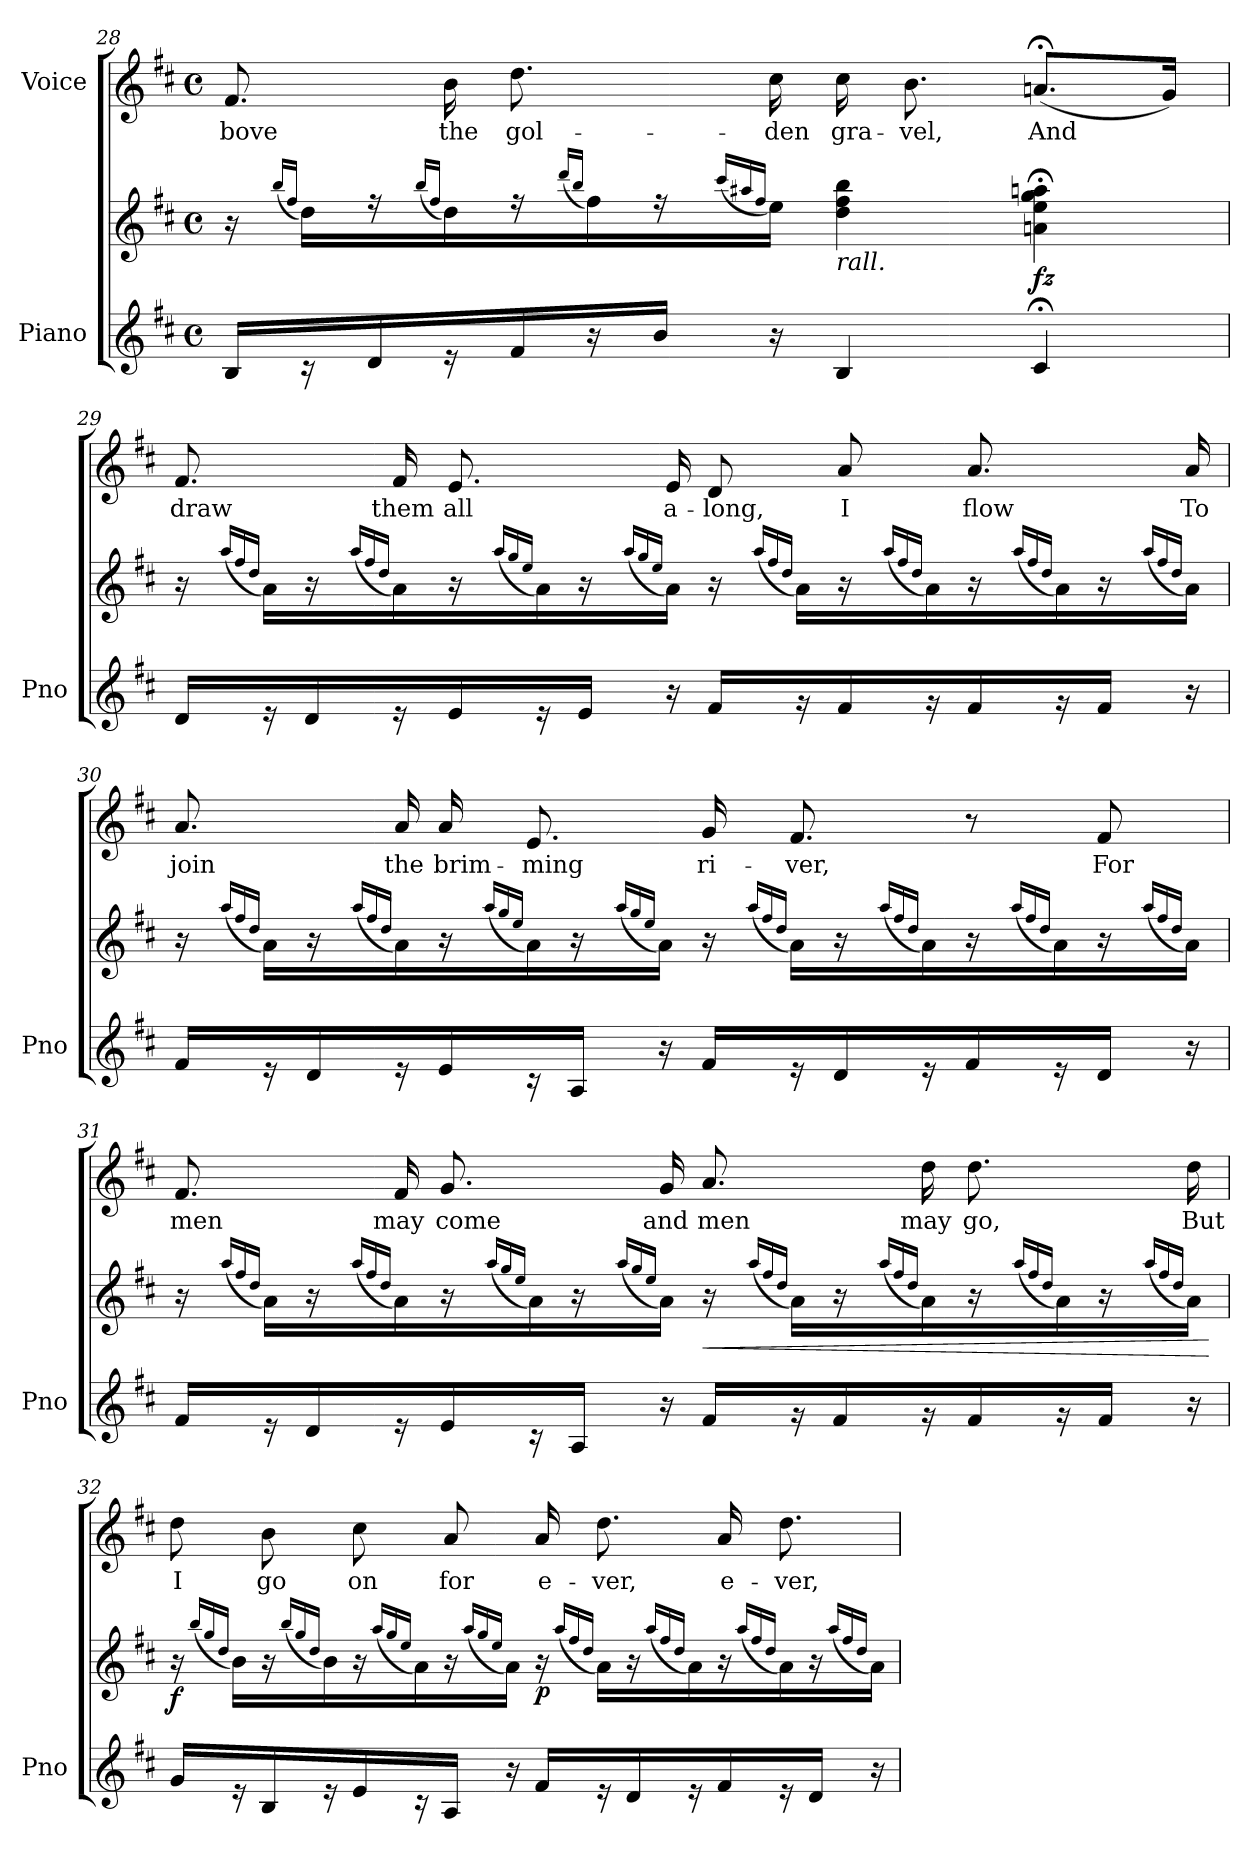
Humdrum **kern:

**kern	**kern	**dynam	**kern	**text
*part2	*part2	*part2	*part1	*part1
*staff3	*staff2	*staff2/3	*staff1	*staff1
*I"Piano	*	*	*I"Voice	*
*I'Pno	*	*	*	*
*clefG2	*clefG2	*	*clefG2	*
*k[f#c#]	*k[f#c#]	*	*k[f#c#]	*
*M4/4	*M4/4	*	*M4/4	*
*met(c)	*met(c)	*	*met(c)	*
=28	=28	=28	=28	=28
!	!	!	!	!LO:LY:b
16B/LL	16r	.	8.f#/	-bove
.	(16qbb/LL	.	.	.
.	16qff#/JJ	.	.	.
16r	16dd\LL)	.	.	.
16d/	16r	.	.	.
.	(16qbb/LL	.	.	.
.	16qff#/JJ	.	.	.
!	!	!	!	!LO:LY:b
16r	16dd\)	.	16b\	the
!	!	!	!	!LO:LY:b
16f#/	16r	.	8.dd\	gol-
.	(16qddd/LL	.	.	.
.	16qbb/JJ	.	.	.
16r	16ff#\)	.	.	.
16b/JJ	16r	.	.	.
.	(16qccc#/LL	.	.	.
.	16qaa#X/	.	.	.
.	16qff#/JJ	.	.	.
!	!	!	!	!LO:LY:b
16r	16ee\JJ)	.	16cc#\	-den
!	!LO:TX:b:i:t=rall.	!	!	!
!	!	!	!	!LO:LY:b
4B/	4dd\ 4ff#\ 4bb\	.	16cc#\	gra-
!	!	!	!	!LO:LY:b
.	.	.	8.b\	-vel,
!	!	!LO:DY:b	!	!LO:LY:b
4c#;/	4an\;< 4ee\;< 4gg\;< 4aan\;<	fz	(8.an;</L	And
.	.	.	16g/Jk)	.
!!LO:PB:g=z
=29	=29	=29	=29	=29
!	!	!LO:DY:b	!	!LO:LY:b
!	!	!LO:DY:n=1:b	!	!
16d/LL	16r	p other-dynamics	8.f#/	draw
.	(16qaa/LL	.	.	.
.	16qff#/	.	.	.
.	16qdd/JJ	.	.	.
16r	16a\LL)	.	.	.
16d/	16r	.	.	.
.	(16qaa/LL	.	.	.
.	16qff#/	.	.	.
.	16qdd/JJ	.	.	.
!	!	!	!	!LO:LY:b
16r	16a\)	.	16f#/	them
!	!	!	!	!LO:LY:b
16e/	16r	.	8.e/	all
.	(16qaa/LL	.	.	.
.	16qgg/	.	.	.
.	16qee/JJ	.	.	.
16r	16a\)	.	.	.
16e/JJ	16r	.	.	.
.	(16qaa/LL	.	.	.
.	16qgg/	.	.	.
.	16qee/JJ	.	.	.
!	!	!	!	!LO:LY:b
16r	16a\JJ)	.	16e/	a-
!	!	!	!	!LO:LY:b
16f#/LL	16r	.	8d/	-long,
.	(16qaa/LL	.	.	.
.	16qff#/	.	.	.
.	16qdd/JJ	.	.	.
16r	16a\LL)	.	.	.
!	!	!	!	!LO:LY:b
16f#/	16r	.	8a/	I
.	(16qaa/LL	.	.	.
.	16qff#/	.	.	.
.	16qdd/JJ	.	.	.
16r	16a\)	.	.	.
!	!	!	!	!LO:LY:b
16f#/	16r	.	8.a/	flow
.	(16qaa/LL	.	.	.
.	16qff#/	.	.	.
.	16qdd/JJ	.	.	.
16r	16a\)	.	.	.
16f#/JJ	16r	.	.	.
.	(16qaa/LL	.	.	.
.	16qff#/	.	.	.
.	16qdd/JJ	.	.	.
!	!	!	!	!LO:LY:b
16r	16a\JJ)	.	16a/	To
!!LO:LB:g=z
=30	=30	=30	=30	=30
!	!	!	!	!LO:LY:b
16f#/LL	16r	.	8.a/	join
.	(16qaa/LL	.	.	.
.	16qff#/	.	.	.
.	16qdd/JJ	.	.	.
16r	16a\LL)	.	.	.
16d/	16r	.	.	.
.	(16qaa/LL	.	.	.
.	16qff#/	.	.	.
.	16qdd/JJ	.	.	.
!	!	!	!	!LO:LY:b
16r	16a\)	.	16a/	the
!	!	!	!	!LO:LY:b
16e/	16r	.	16a/	brim-
.	(16qaa/LL	.	.	.
.	16qgg/	.	.	.
.	16qee/JJ	.	.	.
!	!	!	!	!LO:LY:b
16r	16a\)	.	8.e/	-ming
16A/JJ	16r	.	.	.
.	(16qaa/LL	.	.	.
.	16qgg/	.	.	.
.	16qee/JJ	.	.	.
16r	16a\JJ)	.	.	.
!	!	!	!	!LO:LY:b
16f#/LL	16r	.	16g/	ri-
.	(16qaa/LL	.	.	.
.	16qff#/	.	.	.
.	16qdd/JJ	.	.	.
!	!	!	!	!LO:LY:b
16r	16a\LL)	.	8.f#/	-ver,
16d/	16r	.	.	.
.	(16qaa/LL	.	.	.
.	16qff#/	.	.	.
.	16qdd/JJ	.	.	.
16r	16a\)	.	.	.
16f#/	16r	.	8r	.
.	(16qaa/LL	.	.	.
.	16qff#/	.	.	.
.	16qdd/JJ	.	.	.
16r	16a\)	.	.	.
!	!	!	!	!LO:LY:b
16d/JJ	16r	.	8f#/	For
.	(16qaa/LL	.	.	.
.	16qff#/	.	.	.
.	16qdd/JJ	.	.	.
16r	16a\JJ)	.	.	.
!!LO:LB:g=z
=31	=31	=31	=31	=31
!	!	!	!	!LO:LY:b
16f#/LL	16r	.	8.f#/	men
.	(16qaa/LL	.	.	.
.	16qff#/	.	.	.
.	16qdd/JJ	.	.	.
16r	16a\LL)	.	.	.
16d/	16r	.	.	.
.	(16qaa/LL	.	.	.
.	16qff#/	.	.	.
.	16qdd/JJ	.	.	.
!	!	!	!	!LO:LY:b
16r	16a\)	.	16f#/	may
!	!	!	!	!LO:LY:b
16e/	16r	.	8.g/	come
.	(16qaa/LL	.	.	.
.	16qgg/	.	.	.
.	16qee/JJ	.	.	.
16r	16a\)	.	.	.
16A/JJ	16r	.	.	.
.	(16qaa/LL	.	.	.
.	16qgg/	.	.	.
.	16qee/JJ	.	.	.
!	!	!	!	!LO:LY:b
16r	16a\JJ)	.	16g/	and
!	!	!LO:HP:b	!	!LO:LY:b
16f#/LL	16r	<	8.a/	men
.	(16qaa/LL	.	.	.
.	16qff#/	.	.	.
.	16qdd/JJ	.	.	.
16r	16a\LL)	.	.	.
16f#/	16r	.	.	.
.	(16qaa/LL	.	.	.
.	16qff#/	.	.	.
.	16qdd/JJ	.	.	.
!	!	!	!	!LO:LY:b
16r	16a\)	.	16dd\	may
!	!	!	!	!LO:LY:b
16f#/	16r	.	8.dd\	go,
.	(16qaa/LL	.	.	.
.	16qff#/	.	.	.
.	16qdd/JJ	.	.	.
16r	16a\)	.	.	.
16f#/JJ	16r	.	.	.
.	(16qaa/LL	.	.	.
.	16qff#/	.	.	.
.	16qdd/JJ	.	.	.
!	!	!	!	!LO:LY:b
16r	16a\JJ)	.	16dd\	But
.	.	[	.	.
!!LO:LB:g=z
=32	=32	=32	=32	=32
!	!	!LO:DY:b	!	!LO:LY:b
16g/LL	16r	f	8dd\	I
.	(16qbb/LL	.	.	.
.	16qgg/	.	.	.
.	16qdd/JJ	.	.	.
16r	16b\LL)	.	.	.
!	!	!	!	!LO:LY:b
16B/	16r	.	8b\	go
.	(16qbb/LL	.	.	.
.	16qgg/	.	.	.
.	16qdd/JJ	.	.	.
16r	16b\)	.	.	.
!	!	!	!	!LO:LY:b
16e/	16r	.	8cc#\	on
.	(16qaa/LL	.	.	.
.	16qgg/	.	.	.
.	16qee/JJ	.	.	.
16r	16a\)	.	.	.
!	!	!	!	!LO:LY:b
16A/JJ	16r	.	8a/	for
.	(16qaa/LL	.	.	.
.	16qgg/	.	.	.
.	16qee/JJ	.	.	.
16r	16a\JJ)	.	.	.
!	!	!LO:DY:b	!	!LO:LY:b
16f#/LL	16r	p	16a/	e-
.	(16qaa/LL	.	.	.
.	16qff#/	.	.	.
.	16qdd/JJ	.	.	.
!	!	!	!	!LO:LY:b
16r	16a\LL)	.	8.dd\	-ver,
16d/	16r	.	.	.
.	(16qaa/LL	.	.	.
.	16qff#/	.	.	.
.	16qdd/JJ	.	.	.
16r	16a\)	.	.	.
!	!	!	!	!LO:LY:b
16f#/	16r	.	16a/	e-
.	(16qaa/LL	.	.	.
.	16qff#/	.	.	.
.	16qdd/JJ	.	.	.
!	!	!	!	!LO:LY:b
16r	16a\)	.	8.dd\	-ver,
16d/JJ	16r	.	.	.
.	(16qaa/LL	.	.	.
.	16qff#/	.	.	.
.	16qdd/JJ	.	.	.
16r	16a\JJ)	.	.	.
=	=	=	=	=
*-	*-	*-	*-	*-
